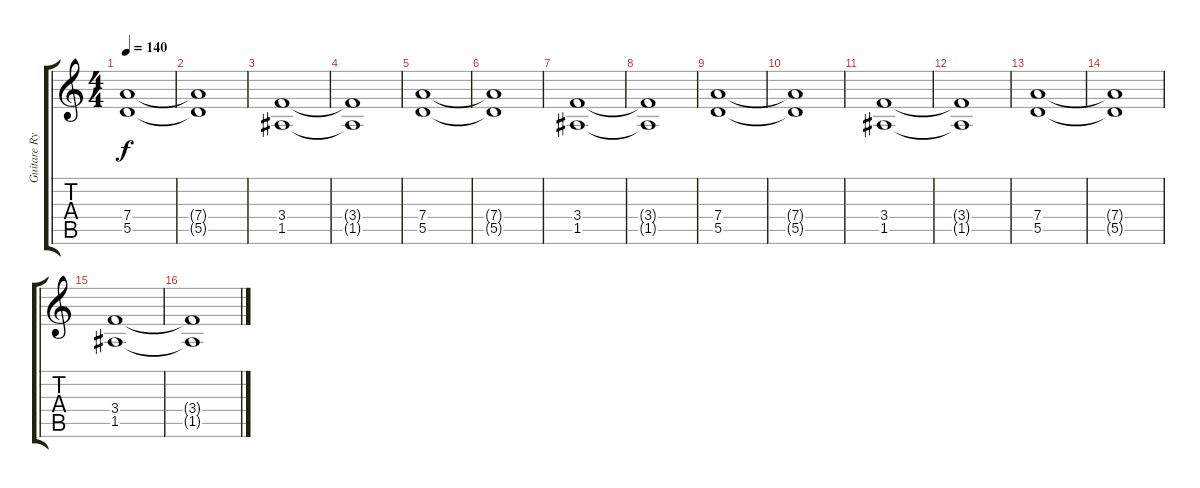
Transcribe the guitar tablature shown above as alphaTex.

\track ("Guitare Rythme" "Guitare Ry") {instrument distortionguitar}
\staff {score tabs}
\tuning (E4 B3 G3 D3 A2 E2) {hide}
\ts (4 4)
\tempo 140
\clef g2
\ks c
(7.4 5.5).1{dy f} |
(7.4{t} 5.5{t}).1 |
(3.4 1.5).1 |
(3.4{t} 1.5{t}).1 |
(7.4 5.5).1 |
(7.4{t} 5.5{t}).1 |
(3.4 1.5).1 |
(3.4{t} 1.5{t}).1 |
(7.4 5.5).1 |
(7.4{t} 5.5{t}).1 |
(3.4 1.5).1 |
(3.4{t} 1.5{t}).1 |
(7.4 5.5).1 |
(7.4{t} 5.5{t}).1 |
(3.4 1.5).1 |
(3.4{t} 1.5{t}).1
